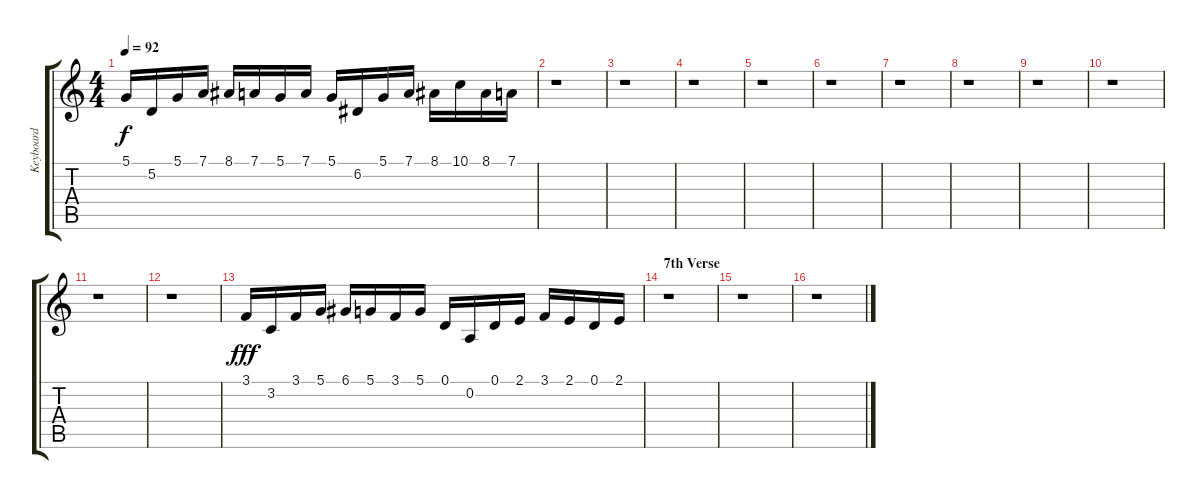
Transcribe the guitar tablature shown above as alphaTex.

\track ("Keyboard" "Keyboard") {instrument pad5bowed}
\staff {score tabs}
\tuning (D4 A3 F3 C3 G2 D2) {hide}
\ts (4 4)
\tempo 92
\clef g2
\ks c
5.1.16{dy f} 5.2.16 5.1.16 7.1.16 8.1.16 7.1.16 5.1.16 7.1.16 5.1.16 6.2.16 5.1.16 7.1.16 8.1.16 10.1.16 8.1.16 7.1.16 |
r.1 |
r.1 |
r.1 |
r.1 |
r.1 |
r.1 |
r.1 |
r.1 |
r.1 |
r.1 |
r.1 |
3.1.16{dy fff} 3.2.16 3.1.16 5.1.16 6.1.16 5.1.16 3.1.16 5.1.16 0.1.16 0.2.16 0.1.16 2.1.16 3.1.16 2.1.16 0.1.16 2.1.16 |
\section ("" "7th Verse")
r.1 |
r.1 |
r.1
